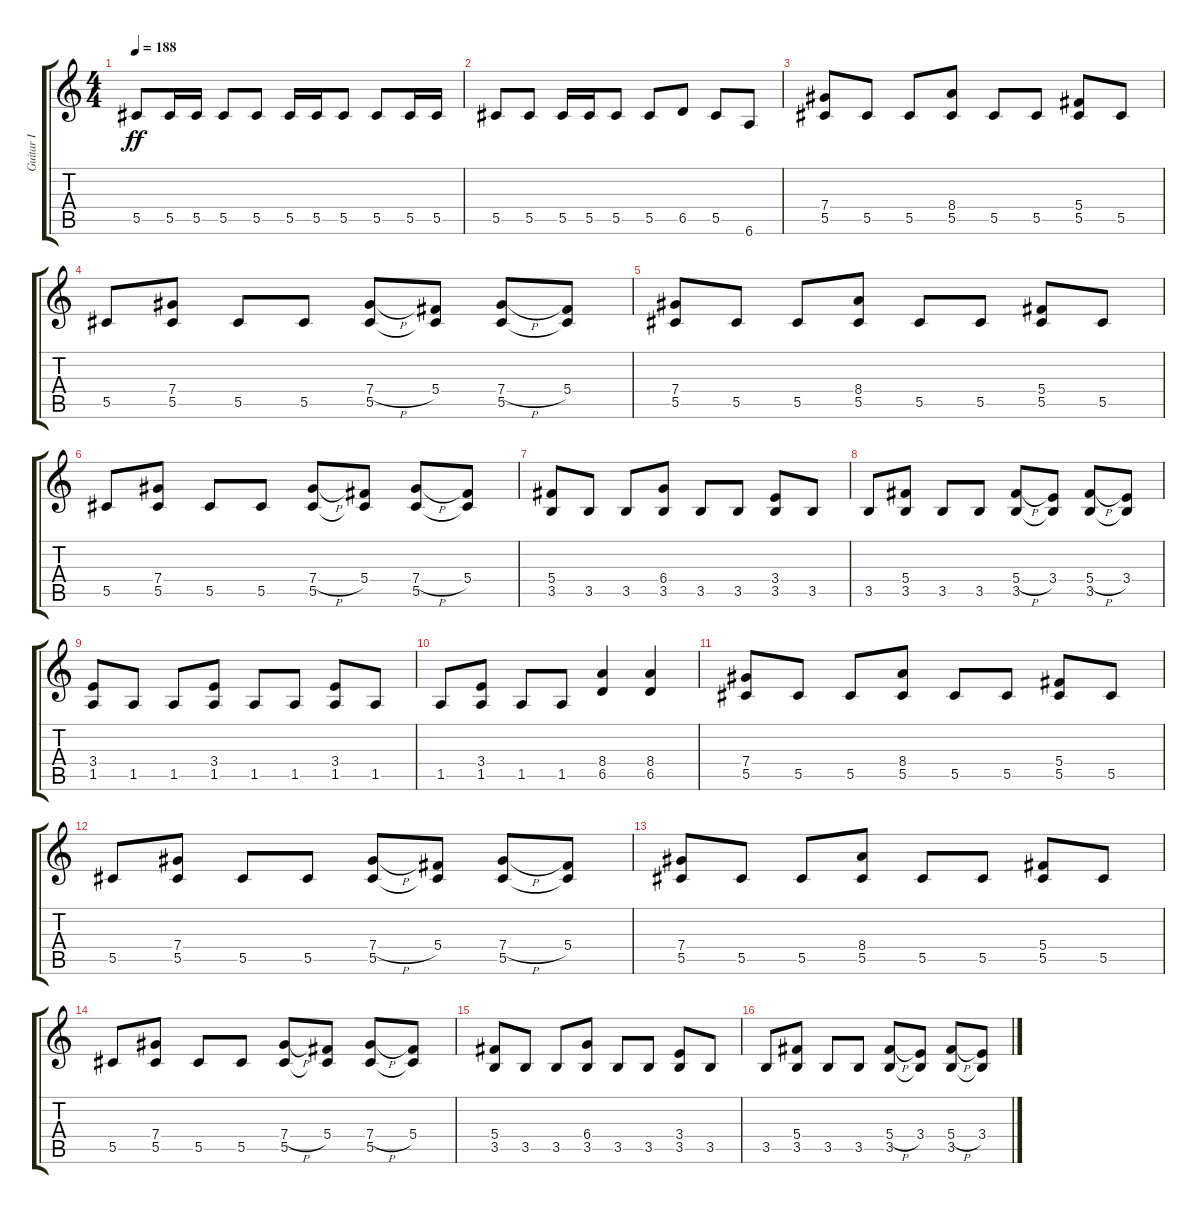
\track ("Guitar I" "Guitar I") {instrument distortionguitar}
\staff {score tabs}
\tuning (Eb4 Bb3 Gb3 Db3 Ab2 Eb2) {hide}
\ts (4 4)
\tempo 188
\clef g2
\ks c
5.5.8{dy ff} 5.5.16 5.5.16 5.5.8 5.5.8 5.5.16 5.5.16 5.5.8 5.5.8 5.5.16 5.5.16 |
5.5.8 5.5.8 5.5.16 5.5.16 5.5.8 5.5.8 6.5.8 5.5.8 6.6.8 |
(7.4 5.5).8 5.5.8 5.5.8 (8.4 5.5).8 5.5.8 5.5.8 (5.4 5.5).8 5.5.8 |
5.5.8 (7.4 5.5).8 5.5.8 5.5.8 (7.4{h} 5.5).8 (5.4 5.5{t}).8 (7.4{h} 5.5).8 (5.4 5.5{t}).8 |
(7.4 5.5).8 5.5.8 5.5.8 (8.4 5.5).8 5.5.8 5.5.8 (5.4 5.5).8 5.5.8 |
5.5.8 (7.4 5.5).8 5.5.8 5.5.8 (7.4{h} 5.5).8 (5.4 5.5{t}).8 (7.4{h} 5.5).8 (5.4 5.5{t}).8 |
(5.4 3.5).8 3.5.8 3.5.8 (6.4 3.5).8 3.5.8 3.5.8 (3.4 3.5).8 3.5.8 |
3.5.8 (5.4 3.5).8 3.5.8 3.5.8 (5.4{h} 3.5).8 (3.4 3.5{t}).8 (5.4{h} 3.5).8 (3.4 3.5{t}).8 |
(3.4 1.5).8 1.5.8 1.5.8 (3.4 1.5).8 1.5.8 1.5.8 (3.4 1.5).8 1.5.8 |
1.5.8 (3.4 1.5).8 1.5.8 1.5.8 (8.4 6.5).4 (8.4 6.5).4 |
(7.4 5.5).8 5.5.8 5.5.8 (8.4 5.5).8 5.5.8 5.5.8 (5.4 5.5).8 5.5.8 |
5.5.8 (7.4 5.5).8 5.5.8 5.5.8 (7.4{h} 5.5).8 (5.4 5.5{t}).8 (7.4{h} 5.5).8 (5.4 5.5{t}).8 |
(7.4 5.5).8 5.5.8 5.5.8 (8.4 5.5).8 5.5.8 5.5.8 (5.4 5.5).8 5.5.8 |
5.5.8 (7.4 5.5).8 5.5.8 5.5.8 (7.4{h} 5.5).8 (5.4 5.5{t}).8 (7.4{h} 5.5).8 (5.4 5.5{t}).8 |
(5.4 3.5).8 3.5.8 3.5.8 (6.4 3.5).8 3.5.8 3.5.8 (3.4 3.5).8 3.5.8 |
3.5.8 (5.4 3.5).8 3.5.8 3.5.8 (5.4{h} 3.5).8 (3.4 3.5{t}).8 (5.4{h} 3.5).8 (3.4 3.5{t}).8
